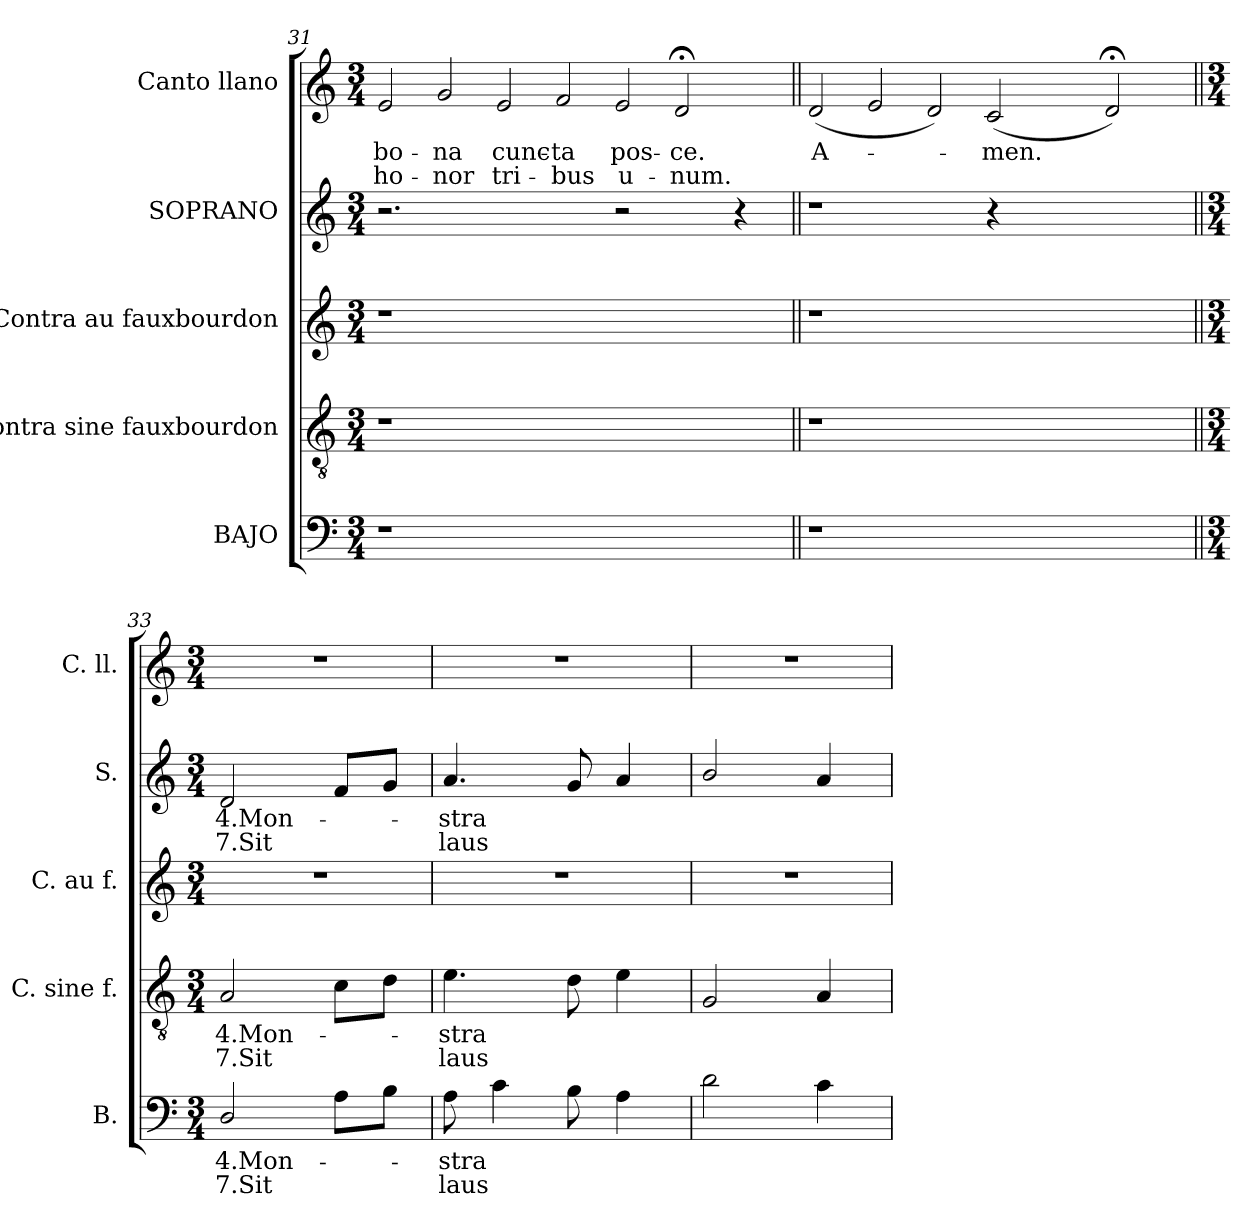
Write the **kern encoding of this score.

**kern	**text	**text	**kern	**text	**text	**kern	**kern	**text	**text	**kern	**text	**text
*part5	*part5	*part5	*part4	*part4	*part4	*part3	*part2	*part2	*part2	*part1	*part1	*part1
*staff5	*staff5	*staff5	*staff4	*staff4	*staff4	*staff3	*staff2	*staff2	*staff2	*staff1	*staff1	*staff1
*I"BAJO	*	*	*I"Contra sine  fauxbourdon	*	*	*I"Contra au  fauxbourdon	*I"SOPRANO	*	*	*I"Canto llano	*	*
*I'B.	*	*	*I'C. sine f.	*	*	*I'C. au f.	*I'S.	*	*	*I'C. ll.	*	*
*clefF4	*	*	*clefGv2	*	*	*clefG2	*clefG2	*	*	*clefG2	*	*
*	*	*	*ITrd7c12	*	*	*	*	*	*	*	*	*
*k[]	*	*	*k[]	*	*	*k[]	*k[]	*	*	*k[]	*	*
*C:	*	*	*C:	*	*	*C:	*C:	*	*	*C:	*	*
*M3/4	*	*	*M3/4	*	*	*M3/4	*M3/4	*	*	*M3/4	*	*
=31	=31	=31	=31	=31	=31	=31	=31	=31	=31	=31	=31	=31
!LO:N:vis=1	!	!	!LO:N:vis=1	!	!	!LO:N:vis=1	!	!	!	!LO:N:head=open	!	!
!	!	!	!	!	!	!	!	!	!	!	!LO:LY:b:color=#000000	!LO:LY:b:color=#000000
2.r	.	.	2.r	.	.	2.r	2.r	.	.	4ei/	bo-	ho-
!	!	!	!	!	!	!	!	!	!	!LO:N:head=open	!	!
!	!	!	!	!	!	!	!	!	!	!	!LO:LY:b:color=#000000	!LO:LY:b:color=#000000
.	.	.	.	.	.	.	.	.	.	4gi/	-na	-nor
!	!	!	!	!	!	!	!	!	!	!LO:N:head=open	!	!
!	!	!	!	!	!	!	!	!	!	!	!LO:LY:b:color=#000000	!LO:LY:b:color=#000000
.	.	.	.	.	.	.	.	.	.	4ei/	cunc-	tri-
!	!	!	!	!	!	!	!	!	!	!LO:N:head=open	!	!
!	!	!	!	!	!	!	!	!	!	!	!LO:LY:b:color=#000000	!LO:LY:b:color=#000000
1ryy	.	.	1ryy	.	.	1ryy	4ryy	.	.	4fi/	-ta	-bus
!	!	!	!	!	!	!	!	!	!	!LO:N:head=open	!	!
!	!	!	!	!	!	!	!	!	!	!	!LO:LY:b:color=#000000	!LO:LY:b:color=#000000
.	.	.	.	.	.	.	2r	.	.	4ei/	pos-	u-
!	!	!	!	!	!	!	!	!	!	!LO:N:head=open	!	!
!	!	!	!	!	!	!	!	!	!	!	!LO:LY:b:color=#000000	!LO:LY:b:color=#000000
.	.	.	.	.	.	.	.	.	.	2d;i/	-ce.	-num.
.	.	.	.	.	.	.	4r	.	.	.	.	.
=32||	=32||	=32||	=32||	=32||	=32||	=32||	=32||	=32||	=32||	=32||	=32||	=32||
!LO:N:vis=1	!	!	!LO:N:vis=1	!	!	!LO:N:vis=1	!LO:N:vis=1	!	!	!LO:N:head=open	!	!
!	!	!	!	!	!	!	!	!	!	!	!LO:LY:b:color=#000000	!
2.r	.	.	2.r	.	.	2.r	2.r	.	.	(4di/	A-	.
!	!	!	!	!	!	!	!	!	!	!LO:N:head=open	!	!
.	.	.	.	.	.	.	.	.	.	4ei/	.	.
!	!	!	!	!	!	!	!	!	!	!LO:N:head=open	!	!
.	.	.	.	.	.	.	.	.	.	4di/)	.	.
!	!	!	!	!	!	!	!	!	!	!LO:N:head=open	!	!
!	!	!	!	!	!	!	!	!	!	!	!LO:LY:b:color=#000000	!
1ryy	.	.	1ryy	.	.	1ryy	4r	.	.	(2ci/	-men.	.
.	.	.	.	.	.	.	2.ryy	.	.	.	.	.
!	!	!	!	!	!	!	!	!	!	!LO:N:head=open	!	!
.	.	.	.	.	.	.	.	.	.	2d;i/)	.	.
!!LO:LB:g=z
=33||	=33||	=33||	=33||	=33||	=33||	=33||	=33||	=33||	=33||	=33||	=33||	=33||
*M3/4	*	*	*M3/4	*	*	*M3/4	*M3/4	*	*	*M3/4	*	*
!	!LO:LY:b:color=#000000	!LO:LY:b:color=#000000	!	!	!	!	!	!	!	!	!	!
!	!	!	!	!LO:LY:b:color=#000000	!LO:LY:b:color=#000000	!LO:N:vis=1	!	!	!	!	!	!
*	*	*	*	*	*	*	*MM80	*	*	*MM80	*	*
!	!	!	!	!	!	!	!	!LO:LY:b:color=#000000	!LO:LY:b:color=#000000	!LO:N:vis=1	!	!
2Di/	4.Mon-	7.Sit	2AAi/	4.Mon-	7.Sit	2.r	2di/	4.Mon-	7.Sit	2.r	.	.
8Ai\L	.	.	8Ci\L	.	.	.	8fi/L	.	.	.	.	.
8Bi\J	.	.	8Di\J	.	.	.	8gi/J	.	.	.	.	.
=34	=34	=34	=34	=34	=34	=34	=34	=34	=34	=34	=34	=34
!	!LO:LY:b:color=#000000	!LO:LY:b:color=#000000	!	!	!	!	!	!	!	!	!	!
!	!	!	!	!LO:LY:b:color=#000000	!LO:LY:b:color=#000000	!LO:N:vis=1	!	!	!	!	!	!
!	!	!	!	!	!	!	!	!LO:LY:b:color=#000000	!LO:LY:b:color=#000000	!LO:N:vis=1	!	!
8Ai\	-stra	laus	4.Ei\	-stra	laus	2.r	4.ai/	-stra	laus	2.r	.	.
4ci\	.	.	.	.	.	.	.	.	.	.	.	.
8Bi\	.	.	8Di\	.	.	.	8gi/	.	.	.	.	.
4Ai\	.	.	4Ei\	.	.	.	4ai/	.	.	.	.	.
=35	=35	=35	=35	=35	=35	=35	=35	=35	=35	=35	=35	=35
!	!	!	!	!	!	!LO:N:vis=1	!	!	!	!LO:N:vis=1	!	!
2di\	.	.	2GGi/	.	.	2.r	2bi/	.	.	2.r	.	.
4ci\	.	.	4AAi/	.	.	.	4ai/	.	.	.	.	.
=	=	=	=	=	=	=	=	=	=	=	=	=
*-	*-	*-	*-	*-	*-	*-	*-	*-	*-	*-	*-	*-
